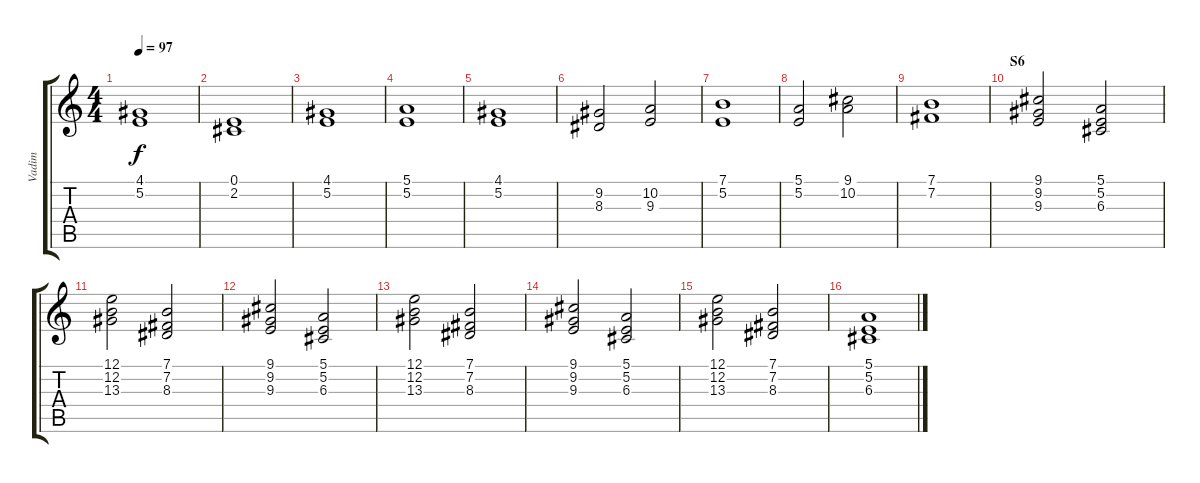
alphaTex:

\track ("Vadim" "Vadim") {instrument stringensemble1}
\staff {score tabs}
\tuning (E4 B3 G3 D3 A2 E2) {hide}
\ts (4 4)
\tempo 97
\clef g2
\ks c
(4.1 5.2).1{dy f} |
(0.1 2.2).1 |
(4.1 5.2).1 |
(5.1 5.2).1 |
(4.1 5.2).1 |
(9.2 8.3).2 (10.2 9.3).2 |
(7.1 5.2).1 |
(5.1 5.2).2 (9.1 10.2).2 |
(7.1 7.2).1 |
\section ("" "S6")
(9.1 9.2 9.3).2 (5.1 5.2 6.3).2 |
(12.1 12.2 13.3).2 (7.1 7.2 8.3).2 |
(9.1 9.2 9.3).2 (5.1 5.2 6.3).2 |
(12.1 12.2 13.3).2 (7.1 7.2 8.3).2 |
(9.1 9.2 9.3).2 (5.1 5.2 6.3).2 |
(12.1 12.2 13.3).2 (7.1 7.2 8.3).2 |
(5.1 5.2 6.3).1
